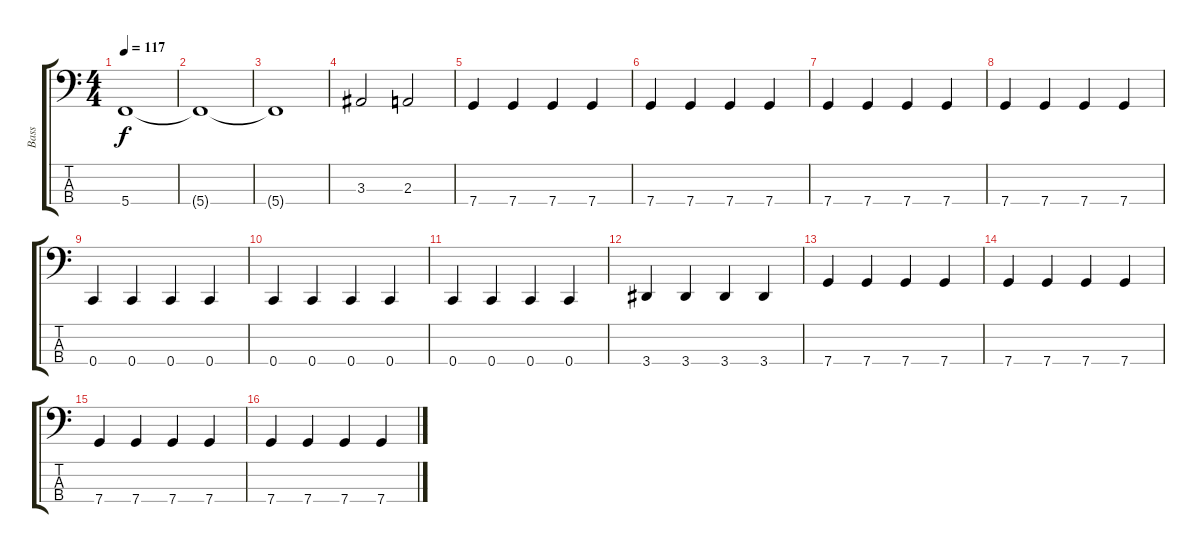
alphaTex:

\track ("Bass" "Bass") {instrument electricbassfinger}
\staff {score tabs}
\tuning (F2 C2 G1 C1) {hide}
\ts (4 4)
\tempo 117
\clef f4
\ks c
5.4.1{dy f} |
5.4{t}.1 |
5.4{t}.1 |
3.3.2 2.3.2 |
7.4.4{volume 16} 7.4.4 7.4.4 7.4.4 |
7.4.4 7.4.4 7.4.4 7.4.4 |
7.4.4 7.4.4 7.4.4 7.4.4 |
7.4.4 7.4.4 7.4.4 7.4.4 |
0.4.4 0.4.4 0.4.4 0.4.4 |
0.4.4 0.4.4 0.4.4 0.4.4 |
0.4.4 0.4.4 0.4.4 0.4.4 |
3.4.4 3.4.4 3.4.4 3.4.4 |
7.4.4 7.4.4 7.4.4 7.4.4 |
7.4.4 7.4.4 7.4.4 7.4.4 |
7.4.4 7.4.4 7.4.4 7.4.4 |
7.4.4 7.4.4 7.4.4 7.4.4
